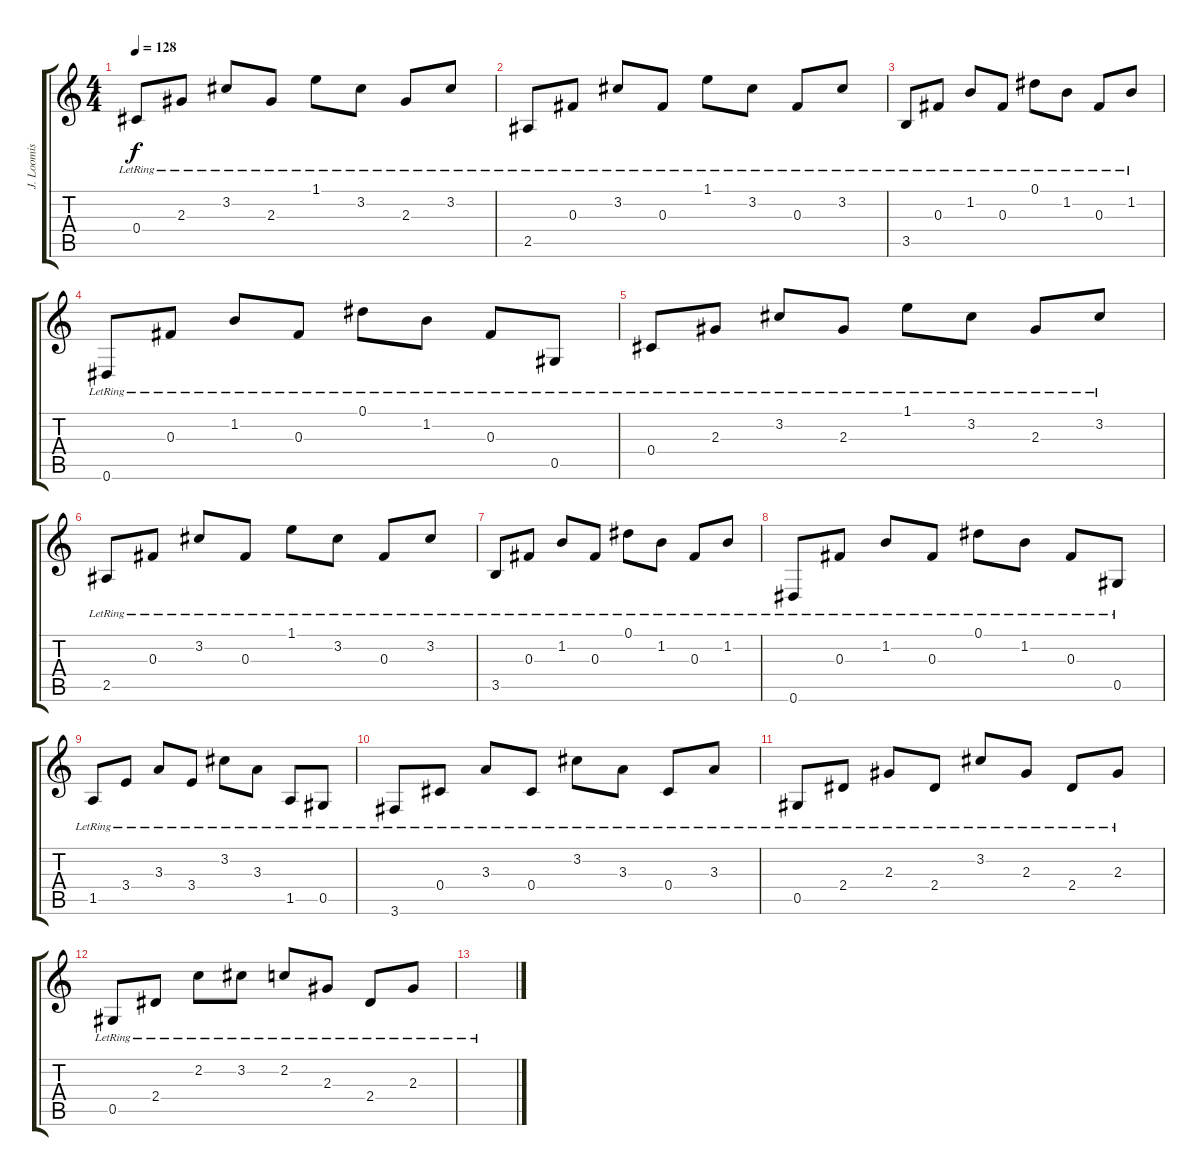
\track ("J. Loomis (acoustique)" "J. Loomis ") {instrument acousticguitarsteel}
\staff {score tabs}
\tuning (Eb4 Bb3 Gb3 Db3 Ab2 Eb2) {hide}
\ts (4 4)
\section ("" "")
\tempo 128
\clef g2
\ks c
0.4{lr}.8{dy f} 2.3{lr}.8 3.2{lr}.8 2.3{lr}.8 1.1{lr}.8 3.2{lr}.8 2.3{lr}.8 3.2{lr}.8 |
2.5{lr}.8 0.3{lr}.8 3.2{lr}.8 0.3{lr}.8 1.1{lr}.8 3.2{lr}.8 0.3{lr}.8 3.2{lr}.8 |
3.5{lr}.8 0.3{lr}.8 1.2{lr}.8 0.3{lr}.8 0.1{lr}.8 1.2{lr}.8 0.3{lr}.8 1.2{lr}.8 |
0.6{lr}.8 0.3{lr}.8 1.2{lr}.8 0.3{lr}.8 0.1{lr}.8 1.2{lr}.8 0.3{lr}.8 0.5{lr}.8 |
0.4{lr}.8 2.3{lr}.8 3.2{lr}.8 2.3{lr}.8 1.1{lr}.8 3.2{lr}.8 2.3{lr}.8 3.2{lr}.8 |
2.5{lr}.8 0.3{lr}.8 3.2{lr}.8 0.3{lr}.8 1.1{lr}.8 3.2{lr}.8 0.3{lr}.8 3.2{lr}.8 |
3.5{lr}.8 0.3{lr}.8 1.2{lr}.8 0.3{lr}.8 0.1{lr}.8 1.2{lr}.8 0.3{lr}.8 1.2{lr}.8 |
0.6{lr}.8 0.3{lr}.8 1.2{lr}.8 0.3{lr}.8 0.1{lr}.8 1.2{lr}.8 0.3{lr}.8 0.5{lr}.8 |
1.5{lr}.8 3.4{lr}.8 3.3{lr}.8 3.4{lr}.8 3.2{lr}.8 3.3{lr}.8 1.5{lr}.8 0.5{lr}.8 |
3.6{lr}.8 0.4{lr}.8 3.3{lr}.8 0.4{lr}.8 3.2{lr}.8 3.3{lr}.8 0.4{lr}.8 3.3{lr}.8 |
0.5{lr}.8 2.4{lr}.8 2.3{lr}.8 2.4{lr}.8 3.2{lr}.8 2.3{lr}.8 2.4{lr}.8 2.3{lr}.8 |
0.5{lr}.8 2.4{lr}.8 2.2{lr}.8 3.2{lr}.8 2.2{lr}.8 2.3{lr}.8 2.4{lr}.8 2.3{lr}.8 |
\section ("" "")
